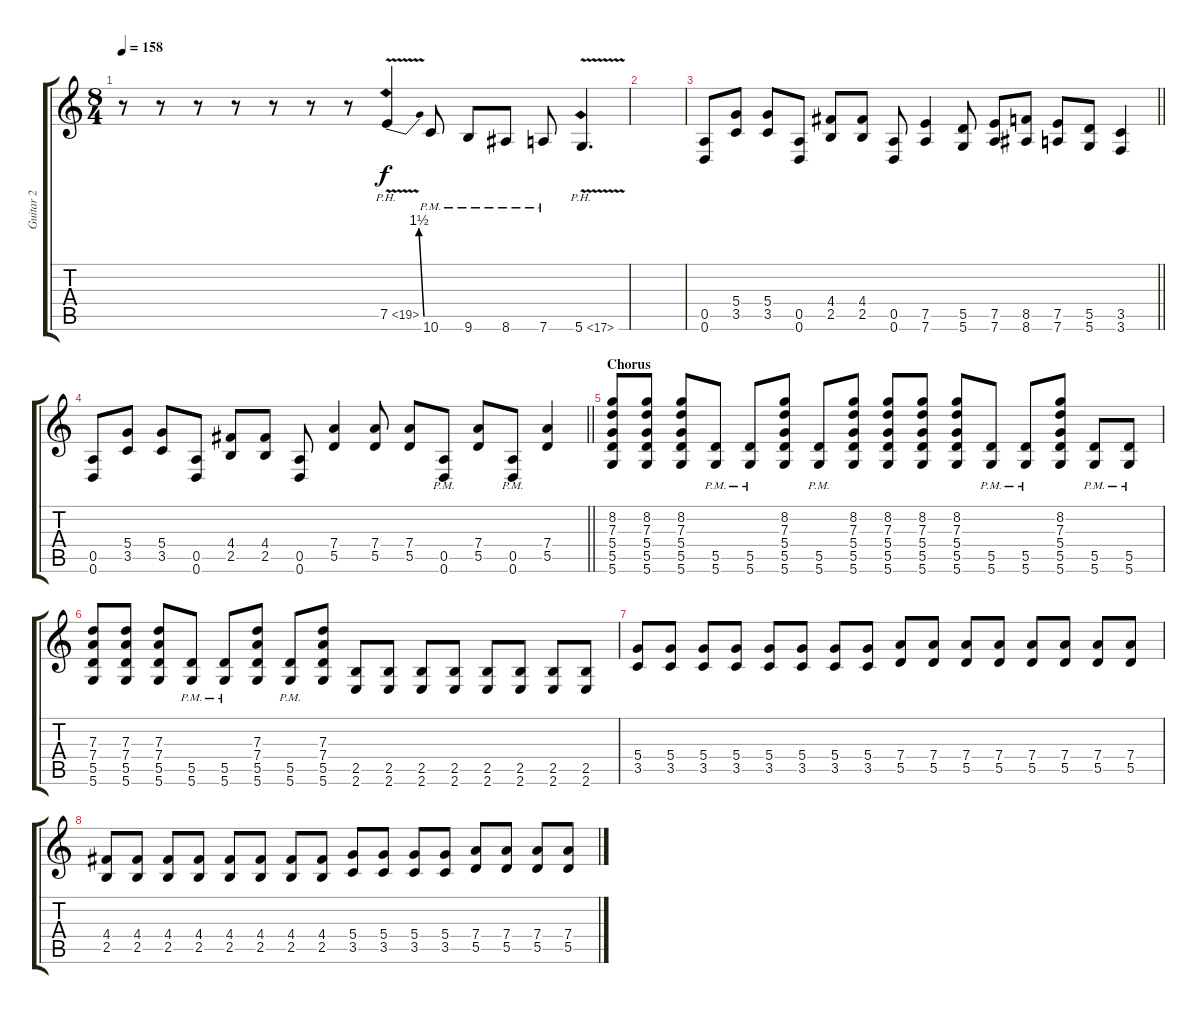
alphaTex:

\track ("Guitar 2" "Guitar 2") {instrument overdrivenguitar}
\staff {score tabs}
\tuning (E4 B3 G3 D3 A2 D2) {hide}
\ts (8 4)
\tempo 158
\clef g2
\ks c
r.8{dy f} r.8 r.8 r.8 r.8 r.8 r.8 7.5{be (bend 0 0 60 6) ph 12 v}.4 10.6{pm}.8 9.6{pm}.8 8.6{pm}.8 7.6{pm}.8 5.6{ph 12 v}.4{d} |
|
\barLineRight lightlight
(0.5 0.6).8 (5.4 3.5).8 (5.4 3.5).8 (0.5 0.6).8 (4.4 2.5).8 (4.4 2.5).8 (0.5 0.6).8 (7.5 7.6).4 (5.5 5.6).8 (7.5 7.6).8 (8.5 8.6).8 (7.5 7.6).8 (5.5 5.6).8 (3.5 3.6).4 |
\barLineRight lightlight
(0.5 0.6).8 (5.4 3.5).8 (5.4 3.5).8 (0.5 0.6).8 (4.4 2.5).8 (4.4 2.5).8 (0.5 0.6).8 (7.4 5.5).4 (7.4 5.5).8 (7.4 5.5).8 (0.5{pm} 0.6{pm}).8 (7.4 5.5).8 (0.5{pm} 0.6{pm}).8 (7.4 5.5).4 |
\section ("" "Chorus")
(8.2 7.3 5.4 5.5 5.6).8 (8.2 7.3 5.4 5.5 5.6).8 (8.2 7.3 5.4 5.5 5.6).8 (5.5{pm} 5.6{pm}).8 (5.5{pm} 5.6{pm}).8 (8.2 7.3 5.4 5.5 5.6).8 (5.5{pm} 5.6{pm}).8 (8.2 7.3 5.4 5.5 5.6).8 (8.2 7.3 5.4 5.5 5.6).8 (8.2 7.3 5.4 5.5 5.6).8 (8.2 7.3 5.4 5.5 5.6).8 (5.5{pm} 5.6{pm}).8 (5.5{pm} 5.6{pm}).8 (8.2 7.3 5.4 5.5 5.6).8 (5.5{pm} 5.6{pm}).8 (5.5{pm} 5.6{pm}).8 |
(7.3 7.4 5.5 5.6).8 (7.3 7.4 5.5 5.6).8 (7.3 7.4 5.5 5.6).8 (5.5{pm} 5.6{pm}).8 (5.5{pm} 5.6{pm}).8 (7.3 7.4 5.5 5.6).8 (5.5{pm} 5.6{pm}).8 (7.3 7.4 5.5 5.6).8 (2.5 2.6).8 (2.5 2.6).8 (2.5 2.6).8 (2.5 2.6).8 (2.5 2.6).8 (2.5 2.6).8 (2.5 2.6).8 (2.5 2.6).8 |
(5.4 3.5).8 (5.4 3.5).8 (5.4 3.5).8 (5.4 3.5).8 (5.4 3.5).8 (5.4 3.5).8 (5.4 3.5).8 (5.4 3.5).8 (7.4 5.5).8 (7.4 5.5).8 (7.4 5.5).8 (7.4 5.5).8 (7.4 5.5).8 (7.4 5.5).8 (7.4 5.5).8 (7.4 5.5).8 |
(4.4 2.5).8 (4.4 2.5).8 (4.4 2.5).8 (4.4 2.5).8 (4.4 2.5).8 (4.4 2.5).8 (4.4 2.5).8 (4.4 2.5).8 (5.4 3.5).8 (5.4 3.5).8 (5.4 3.5).8 (5.4 3.5).8 (7.4 5.5).8 (7.4 5.5).8 (7.4 5.5).8 (7.4 5.5).8
